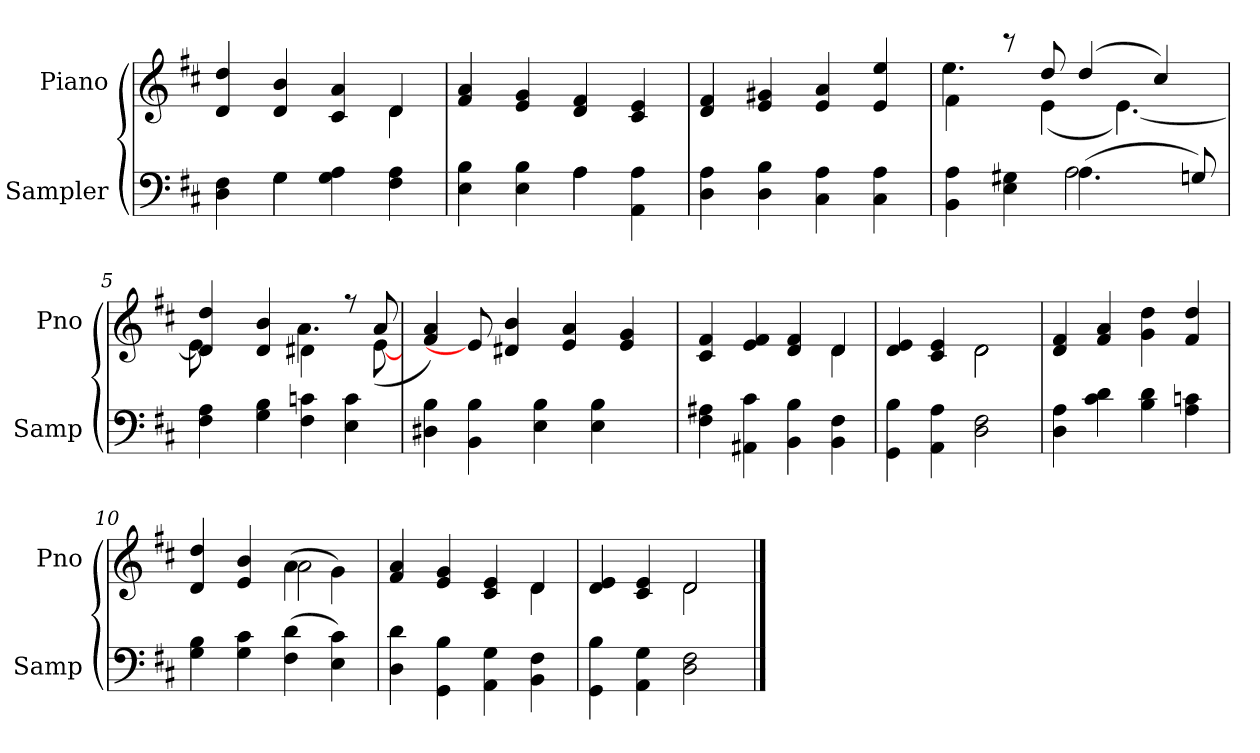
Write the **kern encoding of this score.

**kern	**kern
*part2	*part1
*staff2	*staff1
*I"Sampler	*I"Piano
*I'Samp	*I'Pno
*clefF4	*clefG2
*k[f#c#]	*k[f#c#]
*D:	*D:
=1	=1
*^	*^
4D 4F#	4ryy	4d 4dd	2.ryy
4G\	4G	4d 4b	.
4G 4A	2ryy	4c# 4a	.
4F# 4A	.	4d/	4d
*	*	*v	*v
=2	=2	=2
4E 4B	2ryy	4f# 4a
4E 4B	.	4e 4g
4A\	4A	4d 4f#
4AA 4A	4ryy	4c# 4e
*v	*v	*
=3	=3
4D 4A	4d 4f#
4D 4B	4e 4g#X
4C# 4A	4e 4a
4C# 4A	4e 4ee
=4	=4
*^	*^
4BB 4A	2ryy	4f#\	4.ee
4E 4G#X	.	8r	.
.	.	8dd/	(4e
(4.A\	2A	(4dd/	.
.	.	.	[4.e)
.	.	4cc#/)	.
8Gn)	.	.	.
*v	*v	*	*
=5	=5	=5
4F# 4A	4d 4dd	8e]
.	.	4.ryy
4G 4B	4d 4b	.
4F# 4cn	4d#X\	4.a
4E 4c	8r	.
.	8a/	([8e
*	*v	*v
=6	=6
4D#X 4B	4f# 4a)
4BB 4B	8e]
.	4d#X 4b
4E 4B	.
.	4e 4a
4E 4B	.
.	4e 4g
8ryy	.
=7	=7
*	*^
4F# 4A#X	4c# 4f#	2.ryy
4AA#X 4c#	4e 4f#	.
4BB 4B	4d 4f#	.
4BB 4F#	4d/	4d
=8	=8	=8
4GG 4B	4d 4e	2ryy
4AA 4A	4c# 4e	.
2D 2F#	2d\	2d
*	*v	*v
=9	=9
4D 4A	4d 4f#
4c# 4d	4f# 4a
4B 4d	4g 4dd
4A 4cn	4f# 4dd
=10	=10
*	*^
4G 4B	4d 4dd	2ryy
4G 4c#	4e 4b	.
(4F# 4d	(4a\	2a
4E 4c#)	4g\)	.
=11	=11	=11
4D 4d	4f# 4a	2.ryy
4GG 4B	4e 4g	.
4AA 4G	4c# 4e	.
4BB 4F#	4d/	4d
=12	=12	=12
4GG 4B	4d 4e	2ryy
4AA 4G	4c# 4e	.
2D 2F#	2d/	2d
*	*v	*v
==	==
*-	*-
